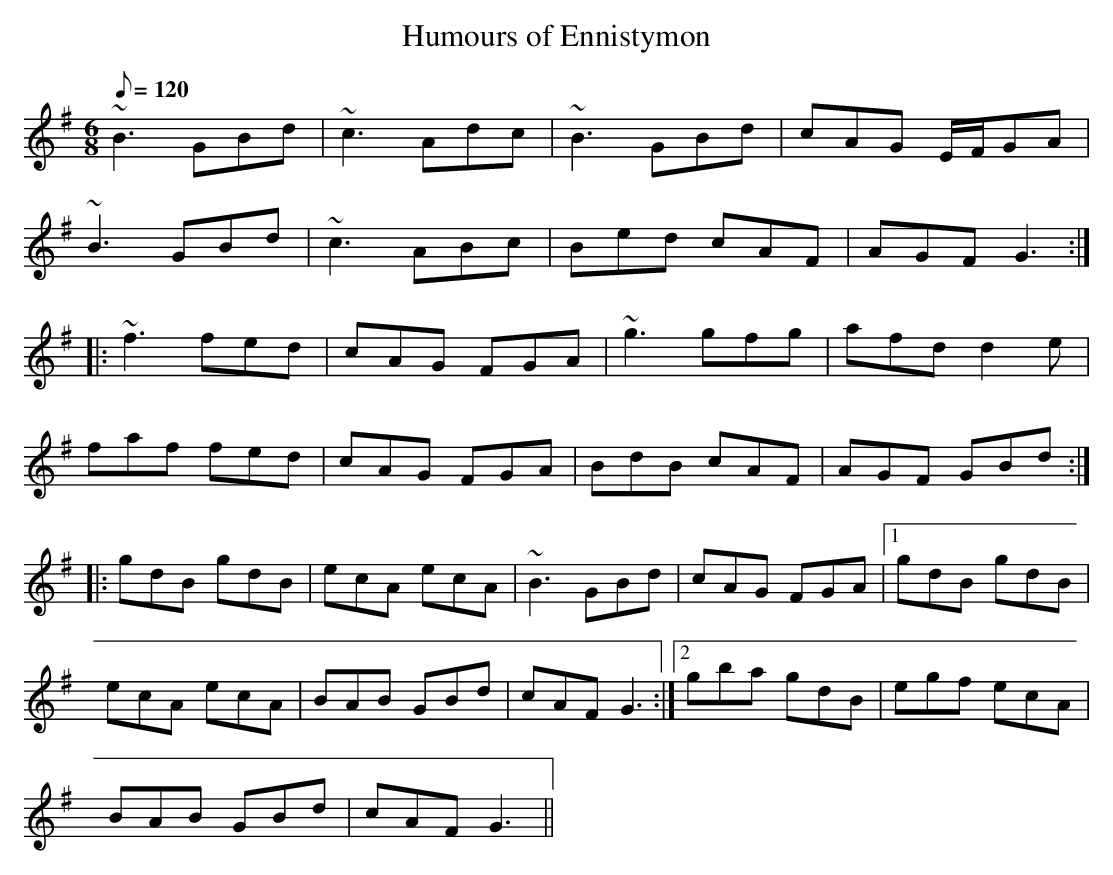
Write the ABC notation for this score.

X:1
T:Humours of Ennistymon
M:6/8
L:1/8
Q:120
K:G
~B3 GBd|~c3 Adc|~B3 GBd|cAG E/2F/2GA|!
~B3 GBd|~c3 ABc|Bed cAF|AGF G3:|!
|:~f3 fed|cAG FGA|~g3 gfg|afd d2e|!
faf fed|cAG FGA|BdB cAF|AGF GBd:|!
|:gdB gdB|ecA ecA|~B3 GBd|cAG FGA|1 gdB gdB|!
ecA ecA|BAB GBd|cAF G3:|2 gba gdB|egf ecA|!
BAB GBd|cAF G3||
